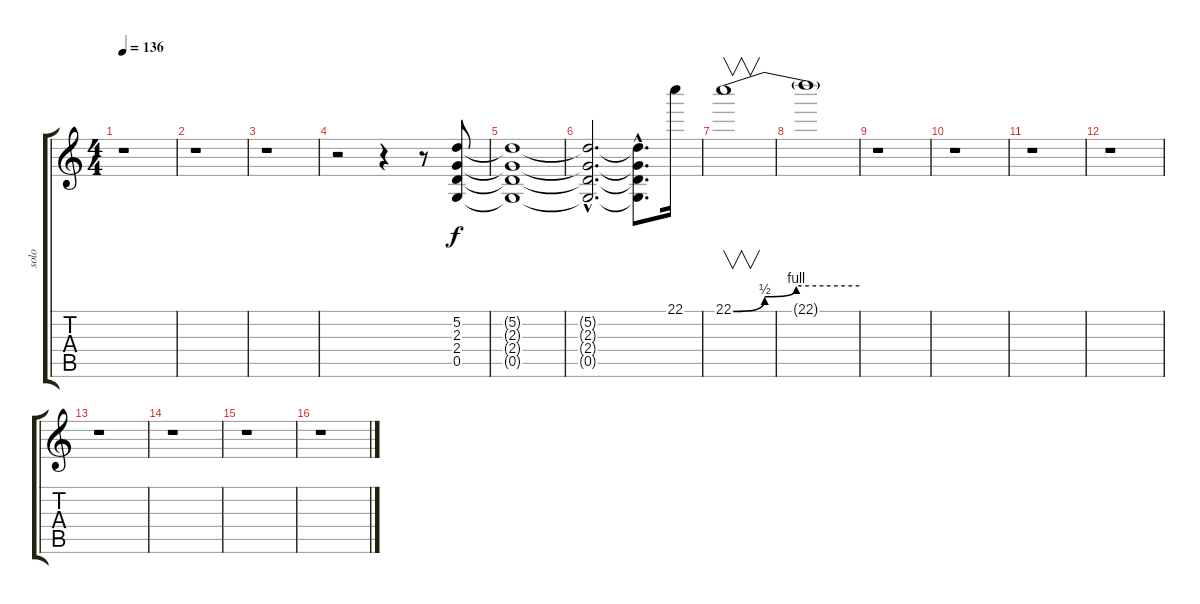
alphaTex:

\track ("solo" "solo") {instrument distortionguitar}
\staff {score tabs}
\tuning (D4 A3 F3 C3 G2 D2) {hide}
\ts (4 4)
\tempo 136
\clef g2
\ks c
r.1{dy f instrument distortionguitar} |
r.1 |
r.1 |
r.2 r.4 r.8 (5.2 2.3 2.4 0.5).8 |
(5.2{t} 2.3{t} 2.4{t} 0.5{t}).1 |
(5.2{hac t} 2.3{hac t} 2.4{hac t} 0.5{hac t}).2{d} (5.2{hac t} 2.3{hac t} 2.4{hac t} 0.5{hac t}).8{d} 22.1.16 |
22.1{be (custom 0 0 15 2 30 4 60 4)}.1{v} |
22.1{t}.1 |
r.1 |
r.1 |
r.1 |
r.1 |
r.1 |
r.1 |
r.1 |
r.1
